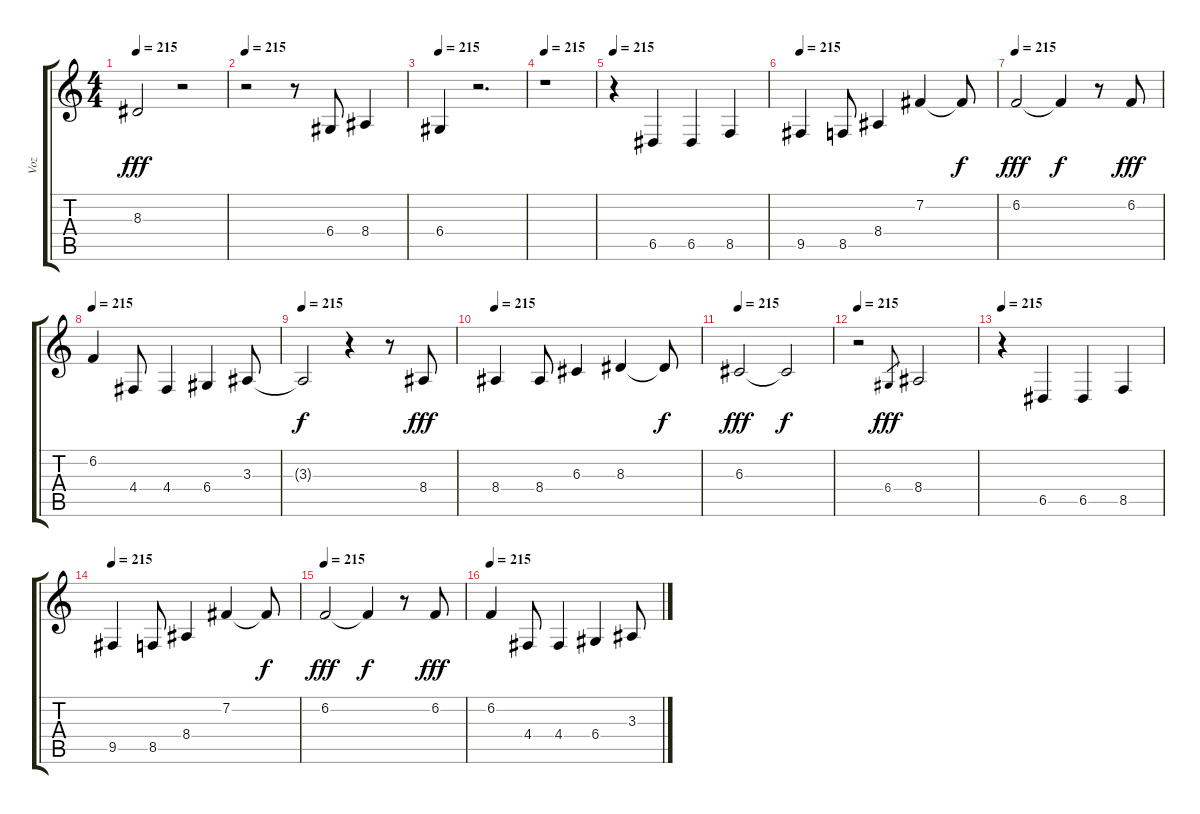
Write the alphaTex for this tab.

\track ("Voz" "Voz") {instrument lead1square}
\staff {score tabs}
\tuning (E4 B3 G3 D3 A2 E2) {hide}
\ts (4 4)
\tempo 215
\clef g2
\ks c
8.3.2{dy fff} r.2 |
\tempo 215
r.2 r.8 6.4.8 8.4.4 |
\tempo 215
6.4.4 r.2{d} |
\tempo 215
r.1 |
\tempo 215
r.4 6.5.4 6.5.4 8.5.4 |
\tempo 215
9.5.4 8.5.8 8.4.4 7.2.4 7.2{t}.8{dy f} |
\tempo 215
6.2.2{dy fff} 6.2{t}.4{dy f} r.8 6.2.8{dy fff} |
\tempo 215
6.2.4 4.4.8 4.4.4 6.4.4 3.3.8 |
\tempo 215
3.3{t}.2{dy f} r.4 r.8 8.4.8{dy fff} |
\tempo 215
8.4.4 8.4.8 6.3.4 8.3.4 8.3{t}.8{dy f} |
\tempo 215
6.3.2{dy fff} 6.3{t}.2{dy f} |
\tempo 215
r.2 6.4.8{gr dy fff} 8.4.2 |
\tempo 215
r.4 6.5.4 6.5.4 8.5.4 |
\tempo 215
9.5.4 8.5.8 8.4.4 7.2.4 7.2{t}.8{dy f} |
\tempo 215
6.2.2{dy fff} 6.2{t}.4{dy f} r.8 6.2.8{dy fff} |
\tempo 215
6.2.4 4.4.8 4.4.4 6.4.4 3.3.8
